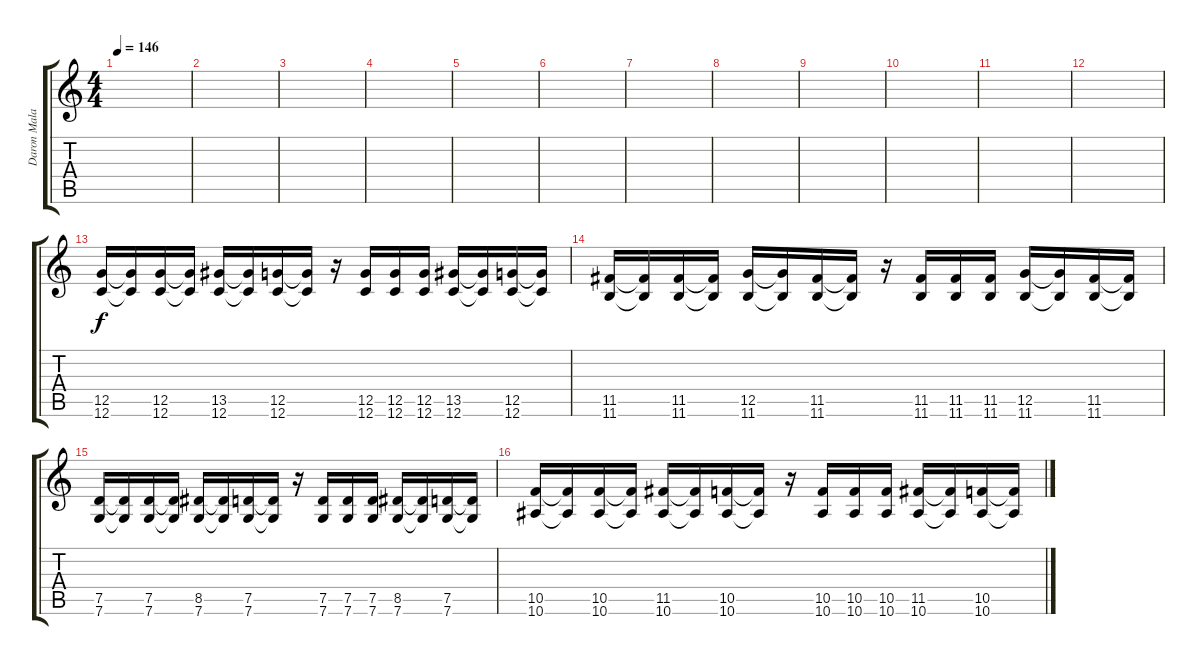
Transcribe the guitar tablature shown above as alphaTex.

\track ("Daron Malakian" "Daron Mala") {instrument distortionguitar}
\staff {score tabs}
\tuning (D4 A3 F3 C3 G2 C2) {hide}
\ts (4 4)
\tempo 146
\clef g2
\ks c
|
|
|
|
|
|
|
|
|
|
|
|
(12.5 12.6).16 (12.5{t} 12.6{t}).16 (12.5 12.6).16 (12.5{t} 12.6{t}).16 (13.5 12.6).16 (13.5{t} 12.6{t}).16 (12.5 12.6).16 (12.5{t} 12.6{t}).16 r.16 (12.5 12.6).16 (12.5 12.6).16 (12.5 12.6).16 (13.5 12.6).16 (13.5{t} 12.6{t}).16 (12.5 12.6).16 (12.5{t} 12.6{t}).16 |
(11.5 11.6).16 (11.5{t} 11.6{t}).16 (11.5 11.6).16 (11.5{t} 11.6{t}).16 (12.5 11.6).16 (12.5{t} 11.6{t}).16 (11.5 11.6).16 (11.5{t} 11.6{t}).16 r.16 (11.5 11.6).16 (11.5 11.6).16 (11.5 11.6).16 (12.5 11.6).16 (12.5{t} 11.6{t}).16 (11.5 11.6).16 (11.5{t} 11.6{t}).16 |
(7.5 7.6).16 (7.5{t} 7.6{t}).16 (7.5 7.6).16 (7.5{t} 7.6{t}).16 (8.5 7.6).16 (8.5{t} 7.6{t}).16 (7.5 7.6).16 (7.5{t} 7.6{t}).16 r.16 (7.5 7.6).16 (7.5 7.6).16 (7.5 7.6).16 (8.5 7.6).16 (8.5{t} 7.6{t}).16 (7.5 7.6).16 (7.5{t} 7.6{t}).16 |
(10.5 10.6).16 (10.5{t} 10.6{t}).16 (10.5 10.6).16 (10.5{t} 10.6{t}).16 (11.5 10.6).16 (11.5{t} 10.6{t}).16 (10.5 10.6).16 (10.5{t} 10.6{t}).16 r.16 (10.5 10.6).16 (10.5 10.6).16 (10.5 10.6).16 (11.5 10.6).16 (11.5{t} 10.6{t}).16 (10.5 10.6).16 (10.5{t} 10.6{t}).16
